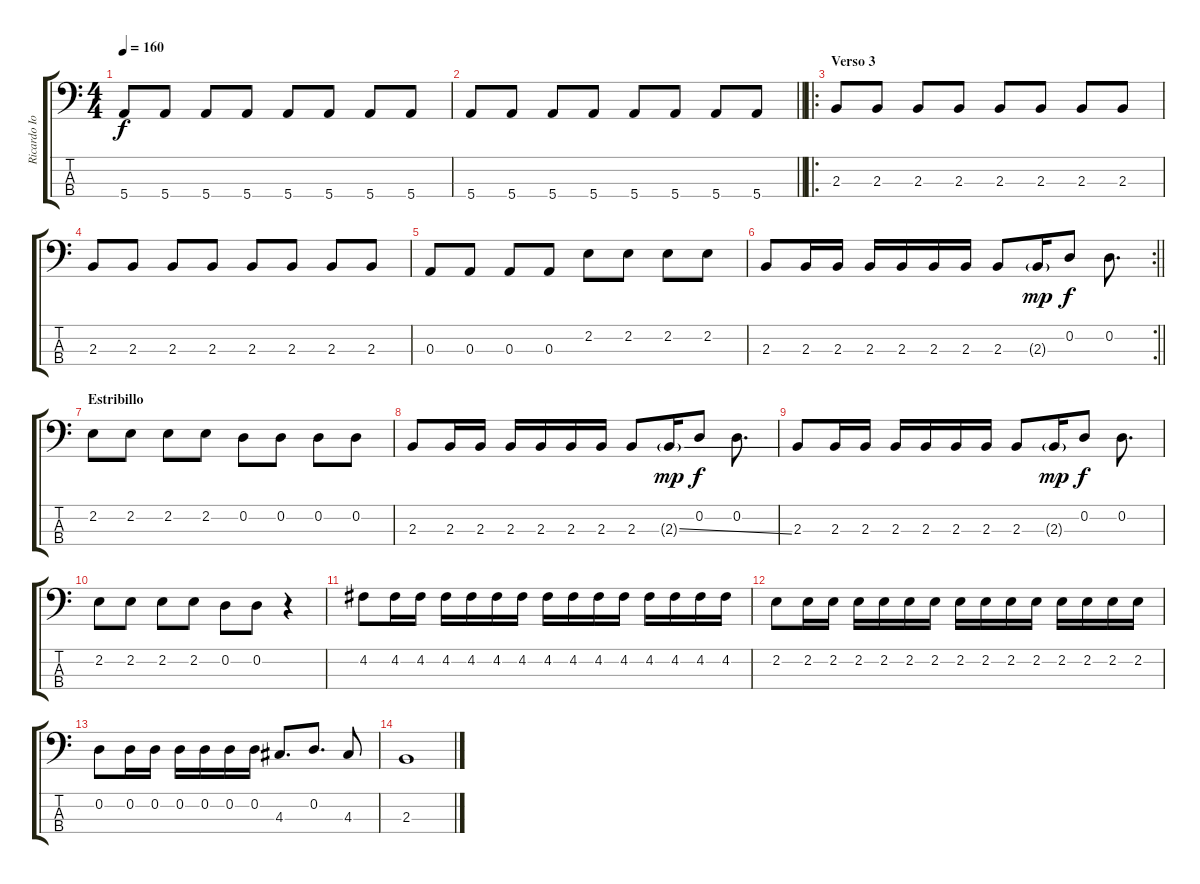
\track ("Ricardo Iorio (bajo)" "Ricardo Io") {instrument electricbassfinger}
\staff {score tabs}
\tuning (G2 D2 A1 E1) {hide}
\ts (4 4)
\tempo 160
\clef f4
\ks c
5.4.8{dy f} 5.4.8 5.4.8 5.4.8 5.4.8 5.4.8 5.4.8 5.4.8 |
\barLineRight lightlight
5.4.8 5.4.8 5.4.8 5.4.8 5.4.8 5.4.8 5.4.8 5.4.8 |
\ro
\section ("" "Verso 3")
2.3.8 2.3.8 2.3.8 2.3.8 2.3.8 2.3.8 2.3.8 2.3.8 |
2.3.8 2.3.8 2.3.8 2.3.8 2.3.8 2.3.8 2.3.8 2.3.8 |
0.3.8 0.3.8 0.3.8 0.3.8 2.2.8 2.2.8 2.2.8 2.2.8 |
\rc 2
\barLineRight lightlight
2.3.8 2.3.16 2.3.16 2.3.16 2.3.16 2.3.16 2.3.16 2.3.8 2.3{g}.16{dy mp} 0.2.8{dy f} 0.2.8{d} |
\section ("" "Estribillo")
2.2.8 2.2.8 2.2.8 2.2.8 0.2.8 0.2.8 0.2.8 0.2.8 |
2.3.8 2.3.16 2.3.16 2.3.16 2.3.16 2.3.16 2.3.16 2.3.8 2.3{ss g}.16{dy mp} 0.2.8{dy f} 0.2.8{d} |
2.3.8 2.3.16 2.3.16 2.3.16 2.3.16 2.3.16 2.3.16 2.3.8 2.3{g}.16{dy mp} 0.2.8{dy f} 0.2.8{d} |
2.2.8 2.2.8 2.2.8 2.2.8 0.2.8 0.2.8 r.4 |
4.2.8 4.2.16 4.2.16 4.2.16 4.2.16 4.2.16 4.2.16 4.2.16 4.2.16 4.2.16 4.2.16 4.2.16 4.2.16 4.2.16 4.2.16 |
2.2.8 2.2.16 2.2.16 2.2.16 2.2.16 2.2.16 2.2.16 2.2.16 2.2.16 2.2.16 2.2.16 2.2.16 2.2.16 2.2.16 2.2.16 |
0.2.8 0.2.16 0.2.16 0.2.16 0.2.16 0.2.16 0.2.16 4.3.8{d} 0.2.8{d} 4.3.8 |
2.3.1
